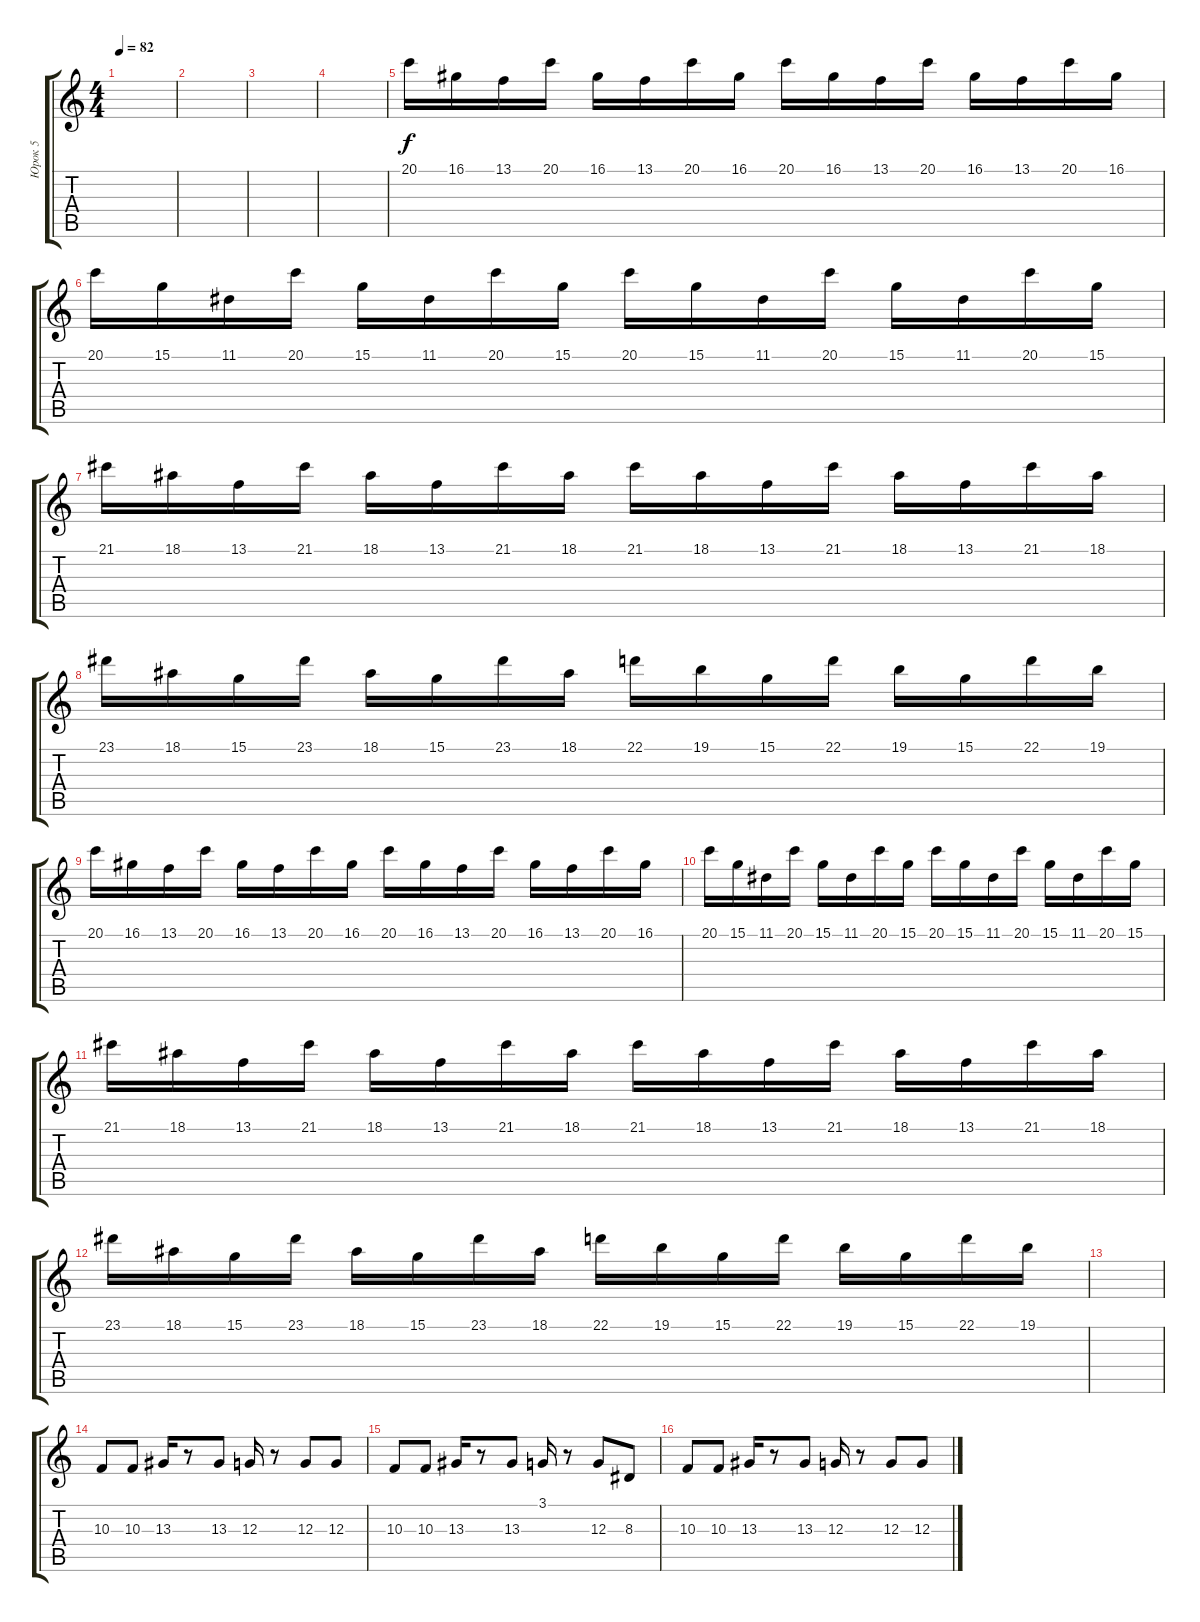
\track ("Юрок 5" "Юрок 5") {instrument fx5brightness}
\staff {score tabs}
\tuning (E4 B3 G3 D3 A2 E2) {hide}
\ts (4 4)
\tempo 82
\clef g2
\ks c
|
|
|
|
20.1.16 16.1.16 13.1.16 20.1.16 16.1.16 13.1.16 20.1.16 16.1.16 20.1.16 16.1.16 13.1.16 20.1.16 16.1.16 13.1.16 20.1.16 16.1.16 |
20.1.16 15.1.16 11.1.16 20.1.16 15.1.16 11.1.16 20.1.16 15.1.16 20.1.16 15.1.16 11.1.16 20.1.16 15.1.16 11.1.16 20.1.16 15.1.16 |
21.1.16 18.1.16 13.1.16 21.1.16 18.1.16 13.1.16 21.1.16 18.1.16 21.1.16 18.1.16 13.1.16 21.1.16 18.1.16 13.1.16 21.1.16 18.1.16 |
23.1.16 18.1.16 15.1.16 23.1.16 18.1.16 15.1.16 23.1.16 18.1.16 22.1.16 19.1.16 15.1.16 22.1.16 19.1.16 15.1.16 22.1.16 19.1.16 |
20.1.16 16.1.16 13.1.16 20.1.16 16.1.16 13.1.16 20.1.16 16.1.16 20.1.16 16.1.16 13.1.16 20.1.16 16.1.16 13.1.16 20.1.16 16.1.16 |
20.1.16 15.1.16 11.1.16 20.1.16 15.1.16 11.1.16 20.1.16 15.1.16 20.1.16 15.1.16 11.1.16 20.1.16 15.1.16 11.1.16 20.1.16 15.1.16 |
21.1.16 18.1.16 13.1.16 21.1.16 18.1.16 13.1.16 21.1.16 18.1.16 21.1.16 18.1.16 13.1.16 21.1.16 18.1.16 13.1.16 21.1.16 18.1.16 |
23.1.16 18.1.16 15.1.16 23.1.16 18.1.16 15.1.16 23.1.16 18.1.16 22.1.16 19.1.16 15.1.16 22.1.16 19.1.16 15.1.16 22.1.16 19.1.16 |
|
10.3.8{volume 9} 10.3.8 13.3.16 r.8 13.3.8 12.3.16 r.8 12.3.8 12.3.8 |
10.3.8 10.3.8 13.3.16 r.8 13.3.8 3.1.16 r.8 12.3.8 8.3.8 |
10.3.8 10.3.8 13.3.16 r.8 13.3.8 12.3.16 r.8 12.3.8 12.3.8
